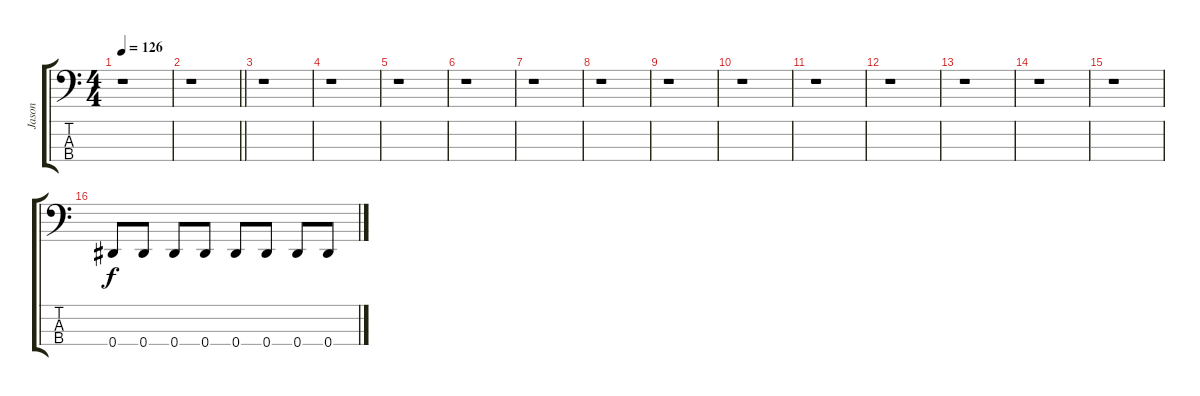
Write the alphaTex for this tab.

\track ("Jason" "Jason") {instrument electricbasspick}
\staff {score tabs}
\tuning (Gb2 Db2 Ab1 Eb1) {hide}
\ts (4 4)
\tempo 126
\clef f4
\ks c
r.1{dy f} |
\barLineRight lightlight
r.1 |
r.1 |
r.1 |
r.1 |
r.1 |
r.1 |
r.1 |
r.1 |
r.1 |
r.1 |
r.1 |
r.1 |
r.1 |
r.1 |
0.4.8 0.4.8 0.4.8 0.4.8 0.4.8 0.4.8 0.4.8 0.4.8
